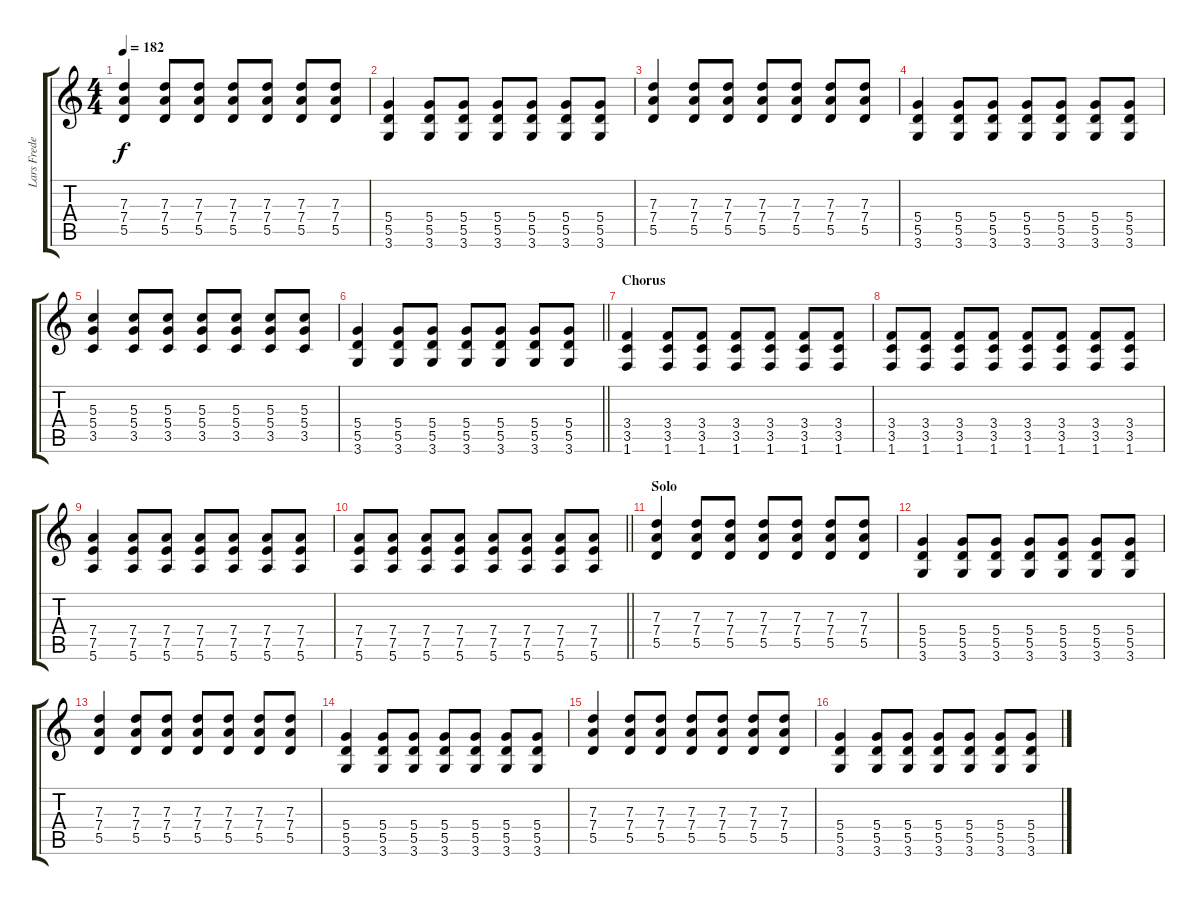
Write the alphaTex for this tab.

\track ("Lars Frederiksen" "Lars Frede") {instrument distortionguitar}
\staff {score tabs}
\tuning (E4 B3 G3 D3 A2 E2) {hide}
\ts (4 4)
\tempo 182
\clef g2
\ks c
(7.3 7.4 5.5).4{dy f} (7.3 7.4 5.5).8 (7.3 7.4 5.5).8 (7.3 7.4 5.5).8 (7.3 7.4 5.5).8 (7.3 7.4 5.5).8 (7.3 7.4 5.5).8 |
(5.4 5.5 3.6).4 (5.4 5.5 3.6).8 (5.4 5.5 3.6).8 (5.4 5.5 3.6).8 (5.4 5.5 3.6).8 (5.4 5.5 3.6).8 (5.4 5.5 3.6).8 |
(7.3 7.4 5.5).4 (7.3 7.4 5.5).8 (7.3 7.4 5.5).8 (7.3 7.4 5.5).8 (7.3 7.4 5.5).8 (7.3 7.4 5.5).8 (7.3 7.4 5.5).8 |
(5.4 5.5 3.6).4 (5.4 5.5 3.6).8 (5.4 5.5 3.6).8 (5.4 5.5 3.6).8 (5.4 5.5 3.6).8 (5.4 5.5 3.6).8 (5.4 5.5 3.6).8 |
(5.3 5.4 3.5).4 (5.3 5.4 3.5).8 (5.3 5.4 3.5).8 (5.3 5.4 3.5).8 (5.3 5.4 3.5).8 (5.3 5.4 3.5).8 (5.3 5.4 3.5).8 |
\barLineRight lightlight
(5.4 5.5 3.6).4 (5.4 5.5 3.6).8 (5.4 5.5 3.6).8 (5.4 5.5 3.6).8 (5.4 5.5 3.6).8 (5.4 5.5 3.6).8 (5.4 5.5 3.6).8 |
\section ("" "Chorus")
(3.4 3.5 1.6).4 (3.4 3.5 1.6).8 (3.4 3.5 1.6).8 (3.4 3.5 1.6).8 (3.4 3.5 1.6).8 (3.4 3.5 1.6).8 (3.4 3.5 1.6).8 |
(3.4 3.5 1.6).8 (3.4 3.5 1.6).8 (3.4 3.5 1.6).8 (3.4 3.5 1.6).8 (3.4 3.5 1.6).8 (3.4 3.5 1.6).8 (3.4 3.5 1.6).8 (3.4 3.5 1.6).8 |
(7.4 7.5 5.6).4 (7.4 7.5 5.6).8 (7.4 7.5 5.6).8 (7.4 7.5 5.6).8 (7.4 7.5 5.6).8 (7.4 7.5 5.6).8 (7.4 7.5 5.6).8 |
\barLineRight lightlight
(7.4 7.5 5.6).8 (7.4 7.5 5.6).8 (7.4 7.5 5.6).8 (7.4 7.5 5.6).8 (7.4 7.5 5.6).8 (7.4 7.5 5.6).8 (7.4 7.5 5.6).8 (7.4 7.5 5.6).8 |
\section ("" "Solo")
(7.3 7.4 5.5).4{volume 11 balance 0} (7.3 7.4 5.5).8 (7.3 7.4 5.5).8 (7.3 7.4 5.5).8 (7.3 7.4 5.5).8 (7.3 7.4 5.5).8 (7.3 7.4 5.5).8 |
(5.4 5.5 3.6).4 (5.4 5.5 3.6).8 (5.4 5.5 3.6).8 (5.4 5.5 3.6).8 (5.4 5.5 3.6).8 (5.4 5.5 3.6).8 (5.4 5.5 3.6).8 |
(7.3 7.4 5.5).4 (7.3 7.4 5.5).8 (7.3 7.4 5.5).8 (7.3 7.4 5.5).8 (7.3 7.4 5.5).8 (7.3 7.4 5.5).8 (7.3 7.4 5.5).8 |
(5.4 5.5 3.6).4 (5.4 5.5 3.6).8 (5.4 5.5 3.6).8 (5.4 5.5 3.6).8 (5.4 5.5 3.6).8 (5.4 5.5 3.6).8 (5.4 5.5 3.6).8 |
(7.3 7.4 5.5).4 (7.3 7.4 5.5).8 (7.3 7.4 5.5).8 (7.3 7.4 5.5).8 (7.3 7.4 5.5).8 (7.3 7.4 5.5).8 (7.3 7.4 5.5).8 |
(5.4 5.5 3.6).4 (5.4 5.5 3.6).8 (5.4 5.5 3.6).8 (5.4 5.5 3.6).8 (5.4 5.5 3.6).8 (5.4 5.5 3.6).8 (5.4 5.5 3.6).8
